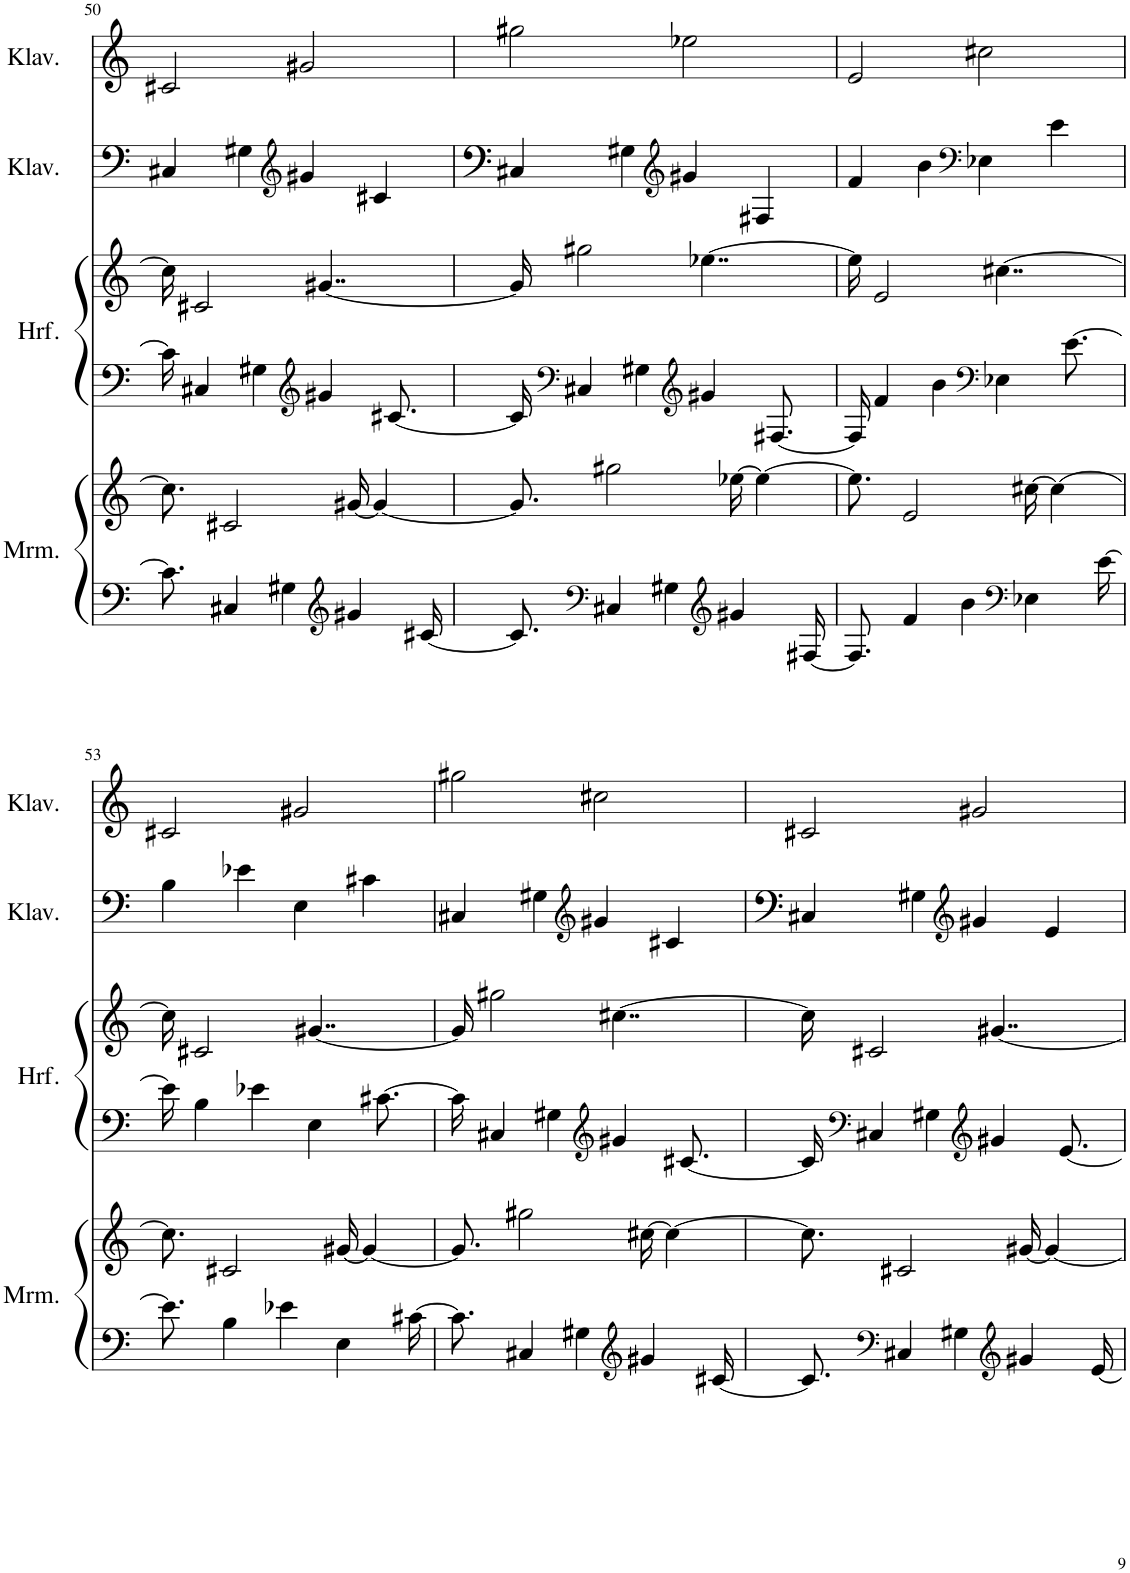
**kern	**kern	**kern	**kern	**kern	**kern
*part4	*part4	*part3	*part3	*part2	*part1
*staff6	*staff5	*staff4	*staff3	*staff2	*staff1
*I"Marimba	*	*I"Harfe	*	*I"Klavier	*I"Klavier
*I'Mrm.	*	*I'Hrf.	*	*I'Klav.	*I'Klav.
!!LO:PB:g=z
*clefF4	*clefG2	*clefF4	*clefG2	*clefG2	*clefG2
*k[]	*k[]	*k[]	*k[]	*k[]	*k[]
*M4/4	*M4/4	*M4/4	*M4/4	*M4/4	*M4/4
=50	=50	=50	=50	=50	=50
8.c#\]	8.cc#\]	16c#\]	16cc#\]	4C#X/	2c#X/
.	.	4C#X/	2c#X/	.	.
4C#X/	2c#X/	.	.	.	.
.	.	.	.	4G#X\	.
.	.	4G#X\	.	.	.
4G#X\	.	.	.	.	.
*	*	*	*	*clefG2	*
.	.	.	.	4g#X/	2g#X/
*	*	*clefG2	*	*	*
.	.	4g#X/	[4..g#X/	.	.
*clefG2	*	*	*	*	*
4g#X/	[16g#X/	.	.	.	.
.	4g#/_	.	.	4c#X/	.
.	.	[8.c#X/	.	.	.
[16c#X/	.	.	.	.	.
=51	=51	=51	=51	=51	=51
8.c#/]	8.g#/]	16c#/]	16g#/]	4C#X/	2gg#X\
*	*	*clefF4	*	*	*
.	.	4C#X/	2gg#X\	.	.
*clefF4	*	*	*	*	*
4C#X/	2gg#X\	.	.	.	.
.	.	.	.	4G#X\	.
.	.	4G#X\	.	.	.
4G#X\	.	.	.	.	.
*	*	*	*	*clefG2	*
.	.	.	.	4g#X/	2ee-X\
*	*	*clefG2	*	*	*
.	.	4g#X/	[4..ee-X\	.	.
*clefG2	*	*	*	*	*
4g#X/	[16ee-X\	.	.	.	.
.	4ee-\_	.	.	4F#X/	.
.	.	[8.F#X/	.	.	.
[16F#X/	.	.	.	.	.
=52	=52	=52	=52	=52	=52
8.F#/]	8.ee-\]	16F#/]	16ee-\]	4f/	2e/
.	.	4f/	2e/	.	.
4f/	2e/	.	.	.	.
.	.	.	.	4b\	.
.	.	4b\	.	.	.
4b\	.	.	.	.	.
*	*	*	*	*clefF4	*
.	.	.	.	4E-X\	2cc#X\
*	*	*clefF4	*	*	*
.	.	4E-X\	[4..cc#X\	.	.
*clefF4	*	*	*	*	*
4E-X\	[16cc#X\	.	.	.	.
.	4cc#\_	.	.	4e\	.
.	.	[8.e\	.	.	.
[16e\	.	.	.	.	.
!!LO:LB:g=z
=53	=53	=53	=53	=53	=53
8.e\]	8.cc#\]	16e\]	16cc#\]	4B\	2c#X/
.	.	4B\	2c#X/	.	.
4B\	2c#X/	.	.	.	.
.	.	.	.	4e-X\	.
.	.	4e-X\	.	.	.
4e-X\	.	.	.	.	.
.	.	.	.	4E\	2g#X/
.	.	4E\	[4..g#X/	.	.
4E\	[16g#X/	.	.	.	.
.	4g#/_	.	.	4c#X\	.
.	.	[8.c#X\	.	.	.
[16c#X\	.	.	.	.	.
=54	=54	=54	=54	=54	=54
8.c#\]	8.g#/]	16c#\]	16g#/]	4C#X/	2gg#X\
.	.	4C#X/	2gg#X\	.	.
4C#X/	2gg#X\	.	.	.	.
.	.	.	.	4G#X\	.
.	.	4G#X\	.	.	.
4G#X\	.	.	.	.	.
*	*	*	*	*clefG2	*
.	.	.	.	4g#X/	2cc#X\
*	*	*clefG2	*	*	*
.	.	4g#X/	[4..cc#X\	.	.
*clefG2	*	*	*	*	*
4g#X/	[16cc#X\	.	.	.	.
.	4cc#\_	.	.	4c#X/	.
.	.	[8.c#X/	.	.	.
[16c#X/	.	.	.	.	.
=55	=55	=55	=55	=55	=55
8.c#/]	8.cc#\]	16c#/]	16cc#\]	4C#X/	2c#X/
*	*	*clefF4	*	*	*
.	.	4C#X/	2c#X/	.	.
*clefF4	*	*	*	*	*
4C#X/	2c#X/	.	.	.	.
.	.	.	.	4G#X\	.
.	.	4G#X\	.	.	.
4G#X\	.	.	.	.	.
*	*	*	*	*clefG2	*
.	.	.	.	4g#X/	2g#X/
*	*	*clefG2	*	*	*
.	.	4g#X/	[4..g#X/	.	.
*clefG2	*	*	*	*	*
4g#X/	[16g#X/	.	.	.	.
.	4g#/_	.	.	4e/	.
.	.	[8.e/	.	.	.
[16e/	.	.	.	.	.
=	=	=	=	=	=
*-	*-	*-	*-	*-	*-
